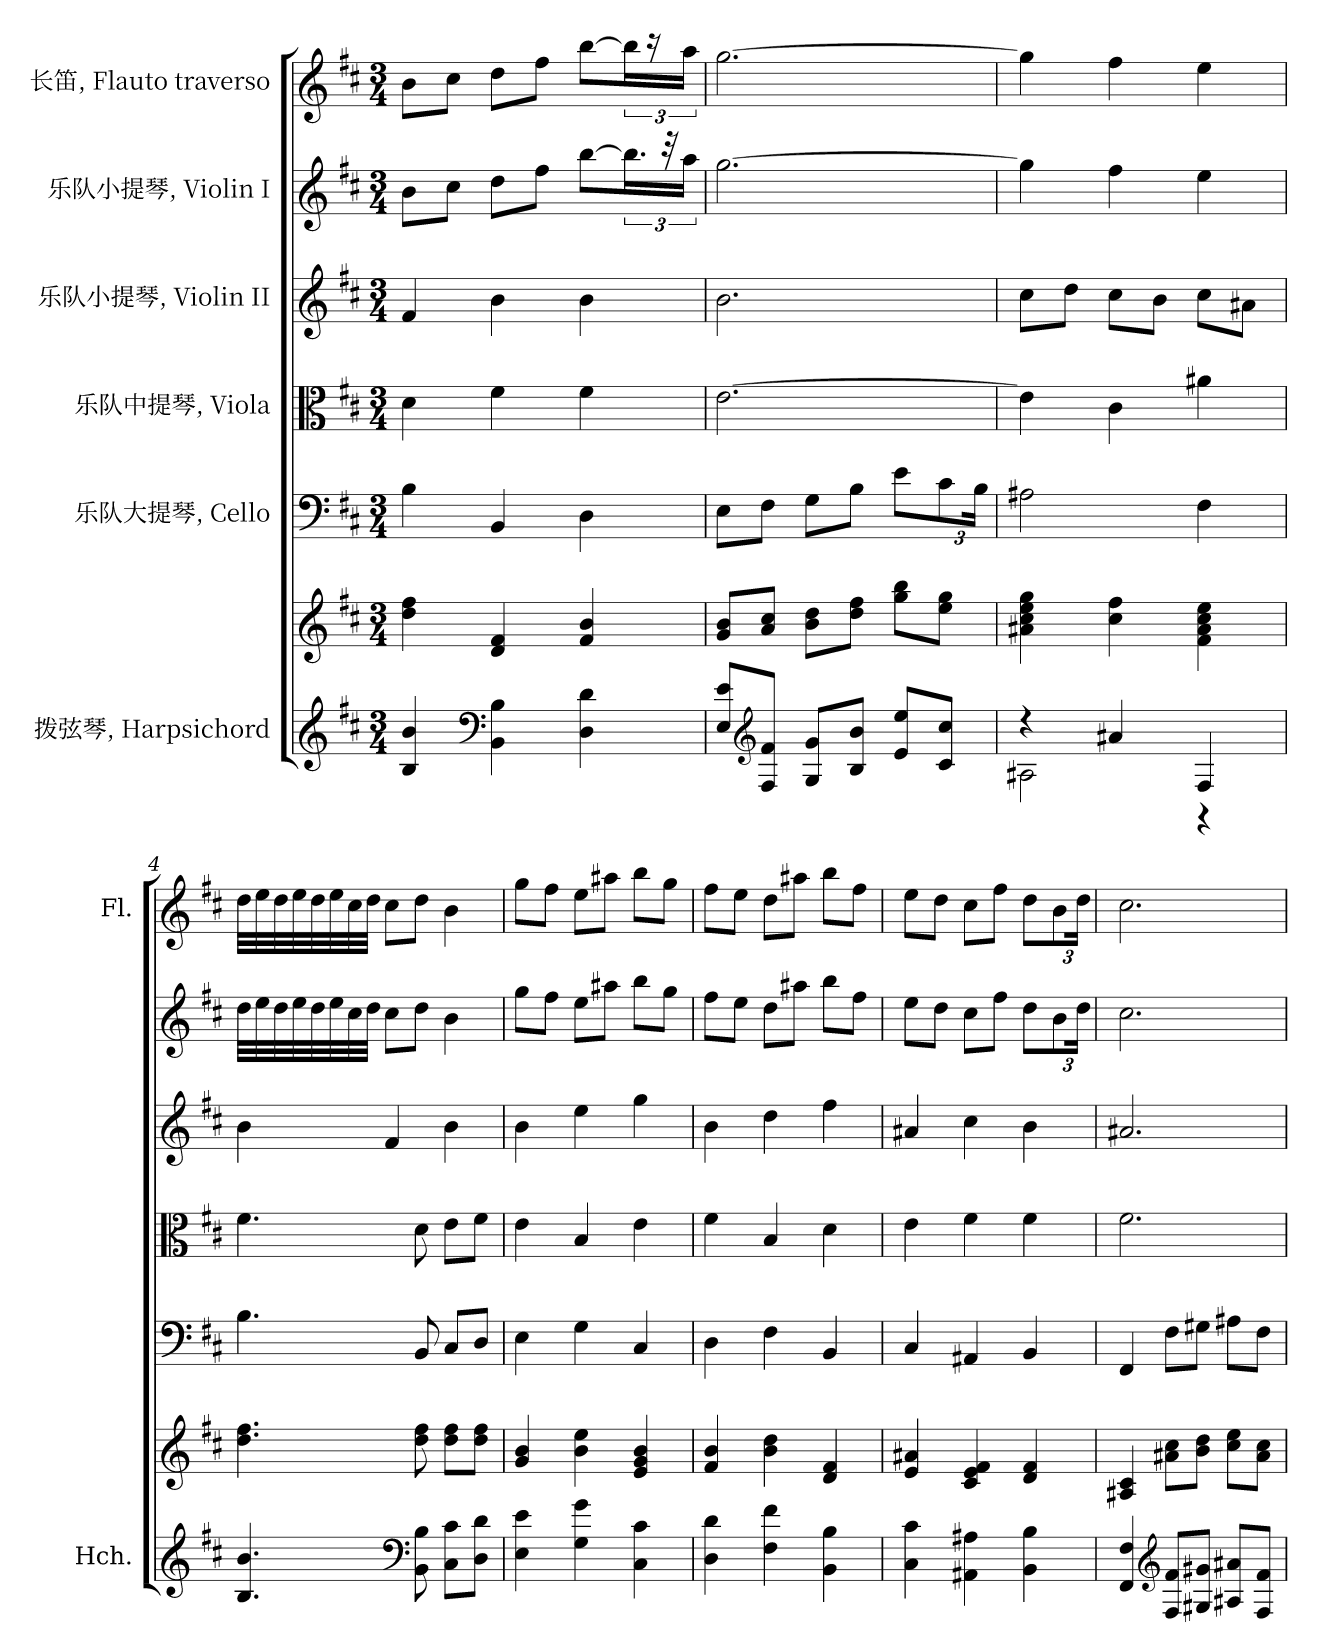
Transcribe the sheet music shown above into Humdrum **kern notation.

**kern	**kern	**kern	**kern	**kern	**kern	**kern
*part6	*part6	*part5	*part4	*part3	*part2	*part1
*staff7	*staff6	*staff5	*staff4	*staff3	*staff2	*staff1
*I"拨弦琴, Harpsichord	*	*I"乐队大提琴, Cello	*I"乐队中提琴, Viola	*I"乐队小提琴, Violin II	*I"乐队小提琴, Violin I	*I"长笛, Flauto traverso
*I'Hch.	*	*	*	*	*	*I'Fl.
*clefG2	*clefG2	*clefF4	*clefC3	*clefG2	*clefG2	*clefG2
*k[f#c#]	*k[f#c#]	*k[f#c#]	*k[f#c#]	*k[f#c#]	*k[f#c#]	*k[f#c#]
*M3/4	*M3/4	*M3/4	*M3/4	*M3/4	*M3/4	*M3/4
*MM105	*MM105	*MM105	*MM105	*MM105	*MM105	*MM105
=1	=1	=1	=1	=1	=1	=1
4B/ 4b/	4dd\ 4ff#\	4B\	4d\	4f#/	8b\L	8b\L
.	.	.	.	.	8cc#\J	8cc#\J
*clefF4	*	*	*	*	*	*
4BB\ 4B\	4d/ 4f#/	4BB/	4f#\	4b\	8dd\L	8dd\L
.	.	.	.	.	8ff#\J	8ff#\J
4D\ 4d\	4f#/ 4b/	4D\	4f#\	4b\	[8bb\L	[8bb\L
.	.	.	.	.	24.bb\Jk]	24bb\Jk]
.	.	.	.	.	.	24r
.	.	.	.	.	48r	.
.	.	.	.	.	24aa\	24aa\
=2	=2	=2	=2	=2	=2	=2
8E/ 8e/L	8g/ 8b/L	8E\L	[2.e\	2.b\	[2.gg\	[2.gg\
*clefG2	*	*	*	*	*	*
8F#/ 8f#/J	8a/ 8cc#/J	8F#\J	.	.	.	.
8G/ 8g/L	8b\ 8dd\L	8G\L	.	.	.	.
8B/ 8b/J	8dd\ 8ff#\J	8B\J	.	.	.	.
8e/ 8ee/L	8gg\ 8bb\L	8e\L	.	.	.	.
*	*	*Xbrackettup	*	*	*	*
8c#/ 8cc#/J	8ee\ 8gg\J	12c#\	.	.	.	.
.	.	24B\Jk	.	.	.	.
=3	=3	=3	=3	=3	=3	=3
*^	*	*	*	*	*	*
4r	2A#X\	4a#X\ 4cc#\ 4ee\ 4gg\	2A#X\	4e\]	8cc#\L	4gg\]	4gg\]
.	.	.	.	.	8dd\J	.	.
4a#X/	.	4cc#\ 4ff#\	.	4c#\	8cc#\L	4ff#\	4ff#\
.	.	.	.	.	8b\J	.	.
4F#/	4r	4f#\ 4a#\ 4cc#\ 4ee\	4F#\	4a#X\	8cc#\L	4ee\	4ee\
.	.	.	.	.	8a#X\J	.	.
*v	*v	*	*	*	*	*	*
!!LO:PB:g=z
=4	=4	=4	=4	=4	=4	=4
4.B/ 4.b/	4.dd\ 4.ff#\	4.B\	4.f#\	4b\	32dd\LLL	32dd\LLL
.	.	.	.	.	32ee\	32ee\
.	.	.	.	.	32dd\	32dd\
.	.	.	.	.	32ee\	32ee\
.	.	.	.	.	32dd\	32dd\
.	.	.	.	.	32ee\	32ee\
.	.	.	.	.	32cc#\	32cc#\
.	.	.	.	.	32dd\JJJ	32dd\JJJ
.	.	.	.	4f#/	8cc#\L	8cc#\L
*clefF4	*	*	*	*	*	*
8BB\ 8B\	8dd\ 8ff#\	8BB/	8d\	.	8dd\J	8dd\J
8C#\ 8c#\L	8dd\ 8ff#\L	8C#/L	8e\L	4b\	4b\	4b\
8D\ 8d\J	8dd\ 8ff#\J	8D/J	8f#\J	.	.	.
=5	=5	=5	=5	=5	=5	=5
4E\ 4e\	4g/ 4b/	4E\	4e\	4b\	8gg\L	8gg\L
.	.	.	.	.	8ff#\J	8ff#\J
4G\ 4g\	4b\ 4ee\	4G\	4B/	4ee\	8ee\L	8ee\L
.	.	.	.	.	8aa#X\J	8aa#X\J
4C#\ 4c#\	4e/ 4g/ 4b/	4C#/	4e\	4gg\	8bb\L	8bb\L
.	.	.	.	.	8gg\J	8gg\J
=6	=6	=6	=6	=6	=6	=6
4D\ 4d\	4f#/ 4b/	4D\	4f#\	4b\	8ff#\L	8ff#\L
.	.	.	.	.	8ee\J	8ee\J
4F#\ 4f#\	4b\ 4dd\	4F#\	4B/	4dd\	8dd\L	8dd\L
.	.	.	.	.	8aa#X\J	8aa#X\J
4BB\ 4B\	4d/ 4f#/	4BB/	4d\	4ff#\	8bb\L	8bb\L
.	.	.	.	.	8ff#\J	8ff#\J
=7	=7	=7	=7	=7	=7	=7
4C#\ 4c#\	4e/ 4a#X/	4C#/	4e\	4a#X/	8ee\L	8ee\L
.	.	.	.	.	8dd\J	8dd\J
4AA#X\ 4A#X\	4c#/ 4e/ 4f#/	4AA#X/	4f#\	4cc#\	8cc#\L	8cc#\L
.	.	.	.	.	8ff#\J	8ff#\J
4BB\ 4B\	4d/ 4f#/	4BB/	4f#\	4b\	8dd\L	8dd\L
*	*	*	*	*	*Xbrackettup	*Xbrackettup
.	.	.	.	.	12b\	12b\
.	.	.	.	.	24dd\Jk	24dd\Jk
!!LO:PB:g=z
=8	=8	=8	=8	=8	=8	=8
4FF#/ 4F#/	4A#X/ 4c#/	4FF#/	2.f#\	2.a#X/	2.cc#\	2.cc#\
*clefG2	*	*	*	*	*	*
8F#/ 8f#/L	8a#X\ 8cc#\L	8F#\L	.	.	.	.
8G#X/ 8g#X/J	8b\ 8dd\J	8G#X\J	.	.	.	.
8A#X/ 8a#X/L	8cc#\ 8ee\L	8A#X\L	.	.	.	.
8F#/ 8f#/J	8a#\ 8cc#\J	8F#\J	.	.	.	.
=	=	=	=	=	=	=
*-	*-	*-	*-	*-	*-	*-
